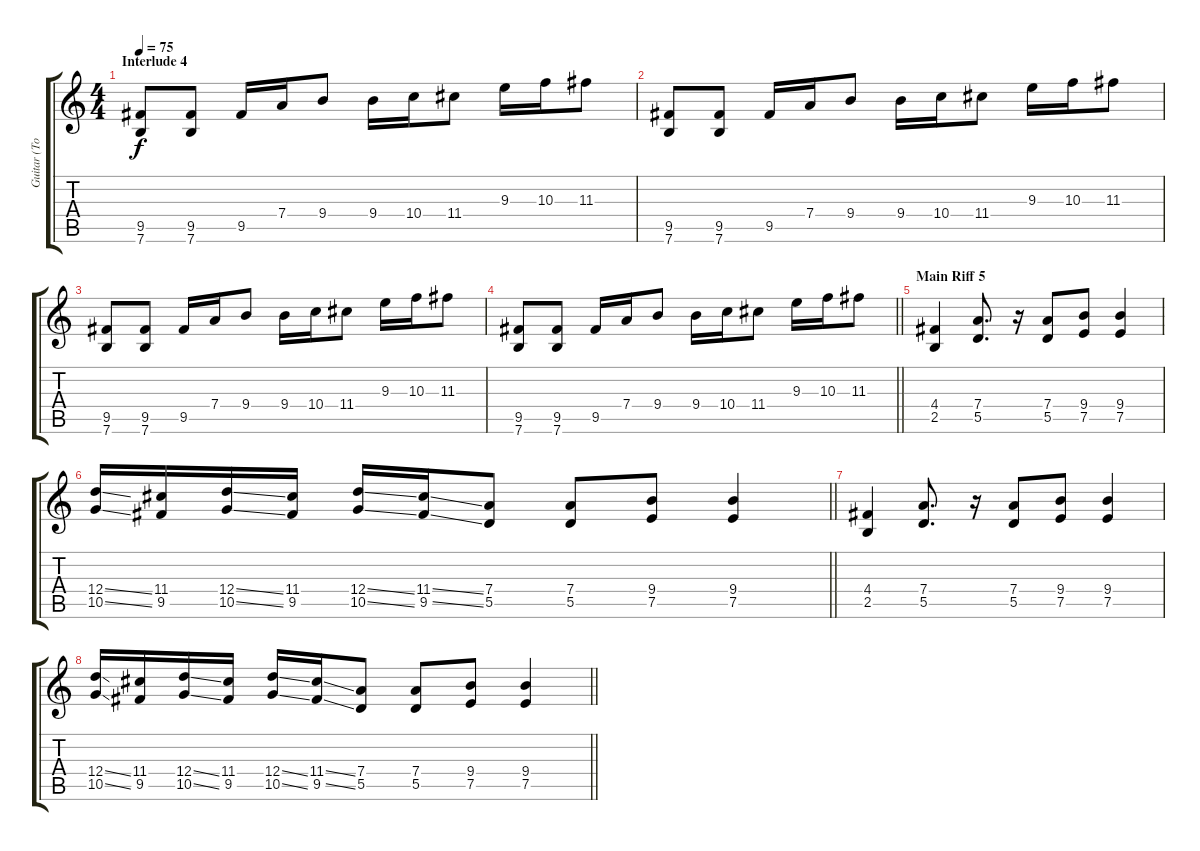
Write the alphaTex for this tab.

\track ("Guitar (Tony Iommi)" "Guitar (To") {instrument distortionguitar}
\staff {score tabs}
\tuning (E4 B3 G3 D3 A2 E2) {hide}
\ts (4 4)
\section ("" "Interlude 4")
\tempo 75
\clef g2
\ks c
(9.5 7.6).8{dy f} (9.5 7.6).8 9.5.16 7.4.16 9.4.8 9.4.16 10.4.16 11.4.8 9.3.16 10.3.16 11.3.8 |
(9.5 7.6).8 (9.5 7.6).8 9.5.16 7.4.16 9.4.8 9.4.16 10.4.16 11.4.8 9.3.16 10.3.16 11.3.8 |
(9.5 7.6).8 (9.5 7.6).8 9.5.16 7.4.16 9.4.8 9.4.16 10.4.16 11.4.8 9.3.16 10.3.16 11.3.8 |
\barLineRight lightlight
(9.5 7.6).8 (9.5 7.6).8 9.5.16 7.4.16 9.4.8 9.4.16 10.4.16 11.4.8 9.3.16 10.3.16 11.3.8 |
\section ("" "Main Riff 5")
(4.4 2.5).4 (7.4 5.5).8{d} r.16 (7.4 5.5).8 (9.4 7.5).8 (9.4 7.5).4 |
\barLineRight lightlight
(12.4{ss} 10.5{ss}).16 (11.4 9.5).16 (12.4{ss} 10.5{ss}).16 (11.4 9.5).16 (12.4{ss} 10.5{ss}).16 (11.4{ss} 9.5{ss}).16 (7.4 5.5).8 (7.4 5.5).8 (9.4 7.5).8 (9.4 7.5).4 |
(4.4 2.5).4 (7.4 5.5).8{d} r.16 (7.4 5.5).8 (9.4 7.5).8 (9.4 7.5).4 |
\barLineRight lightlight
(12.4{ss} 10.5{ss}).16 (11.4 9.5).16 (12.4{ss} 10.5{ss}).16 (11.4 9.5).16 (12.4{ss} 10.5{ss}).16 (11.4{ss} 9.5{ss}).16 (7.4 5.5).8 (7.4 5.5).8 (9.4 7.5).8 (9.4 7.5).4
